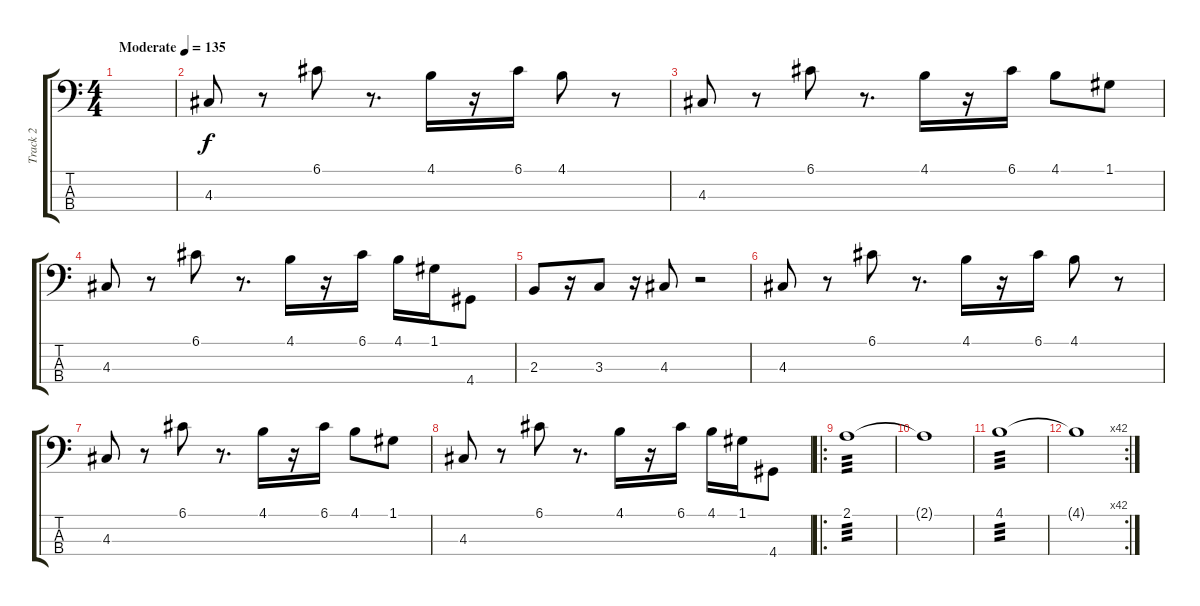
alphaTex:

\track ("Track 2" "Track 2") {instrument electricbassfinger}
\staff {score tabs}
\tuning (G2 D2 A1 E1) {hide}
\ts (4 4)
\tempo (135 "Moderate")
\clef f4
\ks c
|
4.3.8 r.8 6.1.8 r.8{d} 4.1.16 r.16 6.1.16 4.1.8 r.8 |
4.3.8 r.8 6.1.8 r.8{d} 4.1.16 r.16 6.1.16 4.1.8 1.1.8 |
4.3.8 r.8 6.1.8 r.8{d} 4.1.16 r.16 6.1.16 4.1.16 1.1.16 4.4.8 |
2.3.8 r.16 3.3.8 r.16 4.3.8 r.2 |
4.3.8 r.8 6.1.8 r.8{d} 4.1.16 r.16 6.1.16 4.1.8 r.8 |
4.3.8 r.8 6.1.8 r.8{d} 4.1.16 r.16 6.1.16 4.1.8 1.1.8 |
4.3.8 r.8 6.1.8 r.8{d} 4.1.16 r.16 6.1.16 4.1.16 1.1.16 4.4.8 |
\ro
2.1.1{tp 3} |
2.1{t}.1 |
4.1.1{tp 3} |
\rc 42
4.1{t}.1
